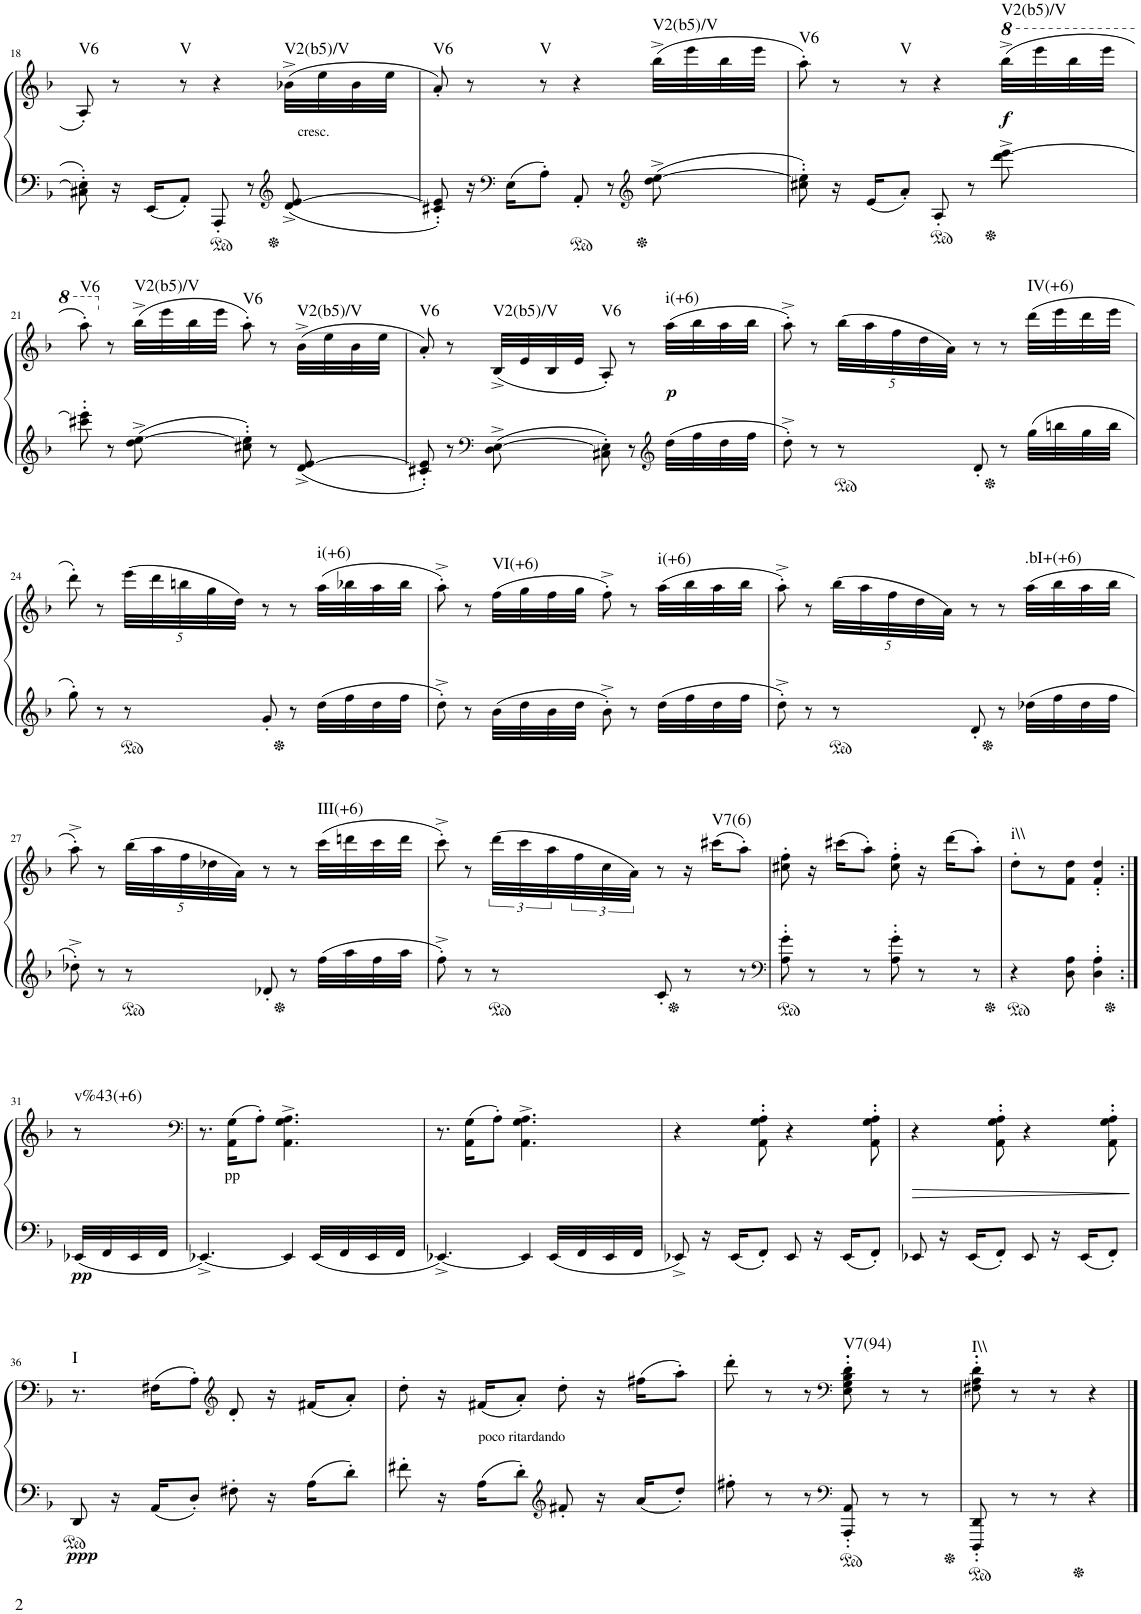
**kern	**kern	**text	**dynam	**harte
*part1	*part1	*part1	*part1	*part1
*staff2	*staff1	*staff1	*staff1/2	*
*I"Piano	*	*	*	*
*I'Pno.	*	*	*	*
!!LO:PB:g=z
*clefF4	*clefG2	*	*	*
*k[b-]	*k[b-]	*	*	*
*d:	*d:	*	*	*
*M6/8	*M6/8	*	*	*
=18	=18	=18	=18	=18
!	!	!	!	!LO:H:kt=V6
8C#X\' 8E\]'	8A'/	.	.	N
16r	8r	.	.	.
16EE/KL	.	.	.	.
!	!	!	!	!LO:H:kt=V
8AA'/J	8r	.	.	N
8AAA'/	4r	.	.	.
8r	.	.	.	.
*clefG2	*	*	*	*
!	!LO:TX:b:t=cresc.	!	!	!LO:H:kt=V2(b5)/V
8d/^ [8e/^	(32b-X^\LLL	.	.	N
.	32ee\	.	.	.
.	32b-\	.	.	.
.	32ee\JJJ	.	.	.
=19	=19	=19	=19	=19
!	!	!	!	!LO:H:kt=V6
8c#X/' 8e/]'	8a'/)	.	.	N
16r	8r	.	.	.
*clefF4	*	*	*	*
16E\KL	.	.	.	.
!	!	!	!	!LO:H:kt=V
8A'\J	8r	.	.	N
8AA'/	4r	.	.	.
8r	.	.	.	.
*clefG2	*	*	*	*
!	!	!	!	!LO:H:kt=V2(b5)/V
8dd\^ [8ee\^	(32bb-^\LLL	.	.	N
.	32eee\	.	.	.
.	32bb-\	.	.	.
.	32eee\JJJ	.	.	.
=20	=20	=20	=20	=20
!	!	!	!	!LO:H:kt=V6
8cc#X\' 8ee\]'	8aa'\)	.	.	N
16r	8r	.	.	.
16e/KL	.	.	.	.
!	!	!	!	!LO:H:kt=V
8a'/J	8r	.	.	N
8A'/	4r	.	.	.
8r	.	.	.	.
*	*8va	*	*	*
!	!	!	!LO:DY:b	!LO:H:kt=V2(b5)/V
8ddd\^ [8eee\^	(32bbb-^\LLL	.	f	N
.	32eeee\	.	.	.
.	32bbb-\	.	.	.
.	32eeee\JJJ	.	.	.
!!LO:LB:g=z
=21	=21	=21	=21	=21
!	!	!	!	!LO:H:kt=V6
8ccc#X\' 8eee\]'	8aaa'\)	.	.	N
*	*X8va	*	*	*
8r	8r	.	.	.
!	!	!	!	!LO:H:kt=V2(b5)/V
8dd\^ [8ee\^	(32bb-^\LLL	.	.	N
.	32eee\	.	.	.
.	32bb-\	.	.	.
.	32eee\JJJ	.	.	.
!	!	!	!	!LO:H:kt=V6
8cc#X\' 8ee\]'	8aa'\)	.	.	N
8r	8r	.	.	.
!	!	!	!	!LO:H:kt=V2(b5)/V
8d/^ [8e/^	(32b-^\LLL	.	.	N
.	32ee\	.	.	.
.	32b-\	.	.	.
.	32ee\JJJ	.	.	.
=22	=22	=22	=22	=22
!	!	!	!	!LO:H:kt=V6
8c#X/' 8e/]'	8a'/)	.	.	N
8r	8r	.	.	.
*clefF4	*	*	*	*
!	!	!	!	!LO:H:kt=V2(b5)/V
8D\^ [8E\^	(32B-^/LLL	.	.	N
.	32e/	.	.	.
.	32B-/	.	.	.
.	32e/JJJ	.	.	.
!	!	!	!	!LO:H:kt=V6
8C#X\' 8E\]'	8A'/)	.	.	N
8r	8r	.	.	.
*clefG2	*	*	*	*
!	!	!	!LO:DY:b	!LO:H:kt=i(+6)
32dd\LLL	(32aa\LLL	.	p	N
32ff\	32bb-\	.	.	.
32dd\	32aa\	.	.	.
32ff\JJJ	32bb-\JJJ	.	.	.
=23	=23	=23	=23	=23
8dd'^\	8aa'^\)	.	.	.
8r	8r	.	.	.
*	*Xbrackettup	*	*	*
8r	(40bb-\LLL	.	.	.
.	40aa\	.	.	.
.	40ff\	.	.	.
.	40dd\	.	.	.
.	40a\JJJ)	.	.	.
8d'/	8r	.	.	.
8r	8r	.	.	.
!	!	!	!	!LO:H:kt=IV(+6)
32gg\LLL	(32ddd\LLL	.	.	N
32bbn\	32eee\	.	.	.
32gg\	32ddd\	.	.	.
32bb\JJJ	32eee\JJJ	.	.	.
!!LO:LB:g=z
=24	=24	=24	=24	=24
8gg'\	8ddd'\)	.	.	.
8r	8r	.	.	.
8r	(40eee\LLL	.	.	.
.	40ddd\	.	.	.
.	40bbn\	.	.	.
.	40gg\	.	.	.
.	40dd\JJJ)	.	.	.
8g'/	8r	.	.	.
8r	8r	.	.	.
!	!	!	!	!LO:H:kt=i(+6)
32dd\LLL	(32aa\LLL	.	.	N
32ff\	32bb-X\	.	.	.
32dd\	32aa\	.	.	.
32ff\JJJ	32bb-\JJJ	.	.	.
=25	=25	=25	=25	=25
8dd'^\	8aa'^\)	.	.	.
8r	8r	.	.	.
!	!	!	!	!LO:H:kt=VI(+6)
32b-\LLL	(32ff\LLL	.	.	N
32dd\	32gg\	.	.	.
32b-\	32ff\	.	.	.
32dd\JJJ	32gg\JJJ	.	.	.
8b-'^\	8ff'^\)	.	.	.
8r	8r	.	.	.
!	!	!	!	!LO:H:kt=i(+6)
32dd\LLL	(32aa\LLL	.	.	N
32ff\	32bb-\	.	.	.
32dd\	32aa\	.	.	.
32ff\JJJ	32bb-\JJJ	.	.	.
=26	=26	=26	=26	=26
8dd'^\	8aa'^\)	.	.	.
8r	8r	.	.	.
8r	(40bb-\LLL	.	.	.
.	40aa\	.	.	.
.	40ff\	.	.	.
.	40dd\	.	.	.
.	40a\JJJ)	.	.	.
8d'/	8r	.	.	.
8r	8r	.	.	.
!	!	!	!	!LO:H:kt=.bI+(+6)
32dd-X\LLL	(32aa\LLL	.	.	N
32ff\	32bb-\	.	.	.
32dd-\	32aa\	.	.	.
32ff\JJJ	32bb-\JJJ	.	.	.
!!LO:LB:g=z
=27	=27	=27	=27	=27
8dd-X'^\	8aa'^\)	.	.	.
8r	8r	.	.	.
8r	(40bb-\LLL	.	.	.
.	40aa\	.	.	.
.	40ff\	.	.	.
.	40dd-X\	.	.	.
.	40a\JJJ)	.	.	.
8d-X'/	8r	.	.	.
8r	8r	.	.	.
!	!	!	!	!LO:H:kt=III(+6)
32ff\LLL	(32ccc\LLL	.	.	N
32aa\	32dddn\	.	.	.
32ff\	32ccc\	.	.	.
32aa\JJJ	32ddd\JJJ	.	.	.
=28	=28	=28	=28	=28
8ff'^\	8ccc'^\)	.	.	.
8r	8r	.	.	.
*	*brackettup	*	*	*
8r	(48ddd\LLL	.	.	.
.	48ccc\	.	.	.
.	48aa\	.	.	.
.	48ff\	.	.	.
.	48cc\	.	.	.
.	48a\JJJ)	.	.	.
8c'/	8r	.	.	.
8r	16r	.	.	.
!	!	!	!	!LO:H:kt=V7(6)
.	(16ccc#X\KL	.	.	N
8r	8aa'\J)	.	.	.
=29	=29	=29	=29	=29
*clefF4	*	*	*	*
8A\' 8g\'	8cc#X\' 8ff\'	.	.	.
8r	16r	.	.	.
.	(16ccc#X\KL	.	.	.
8r	8aa'\J)	.	.	.
8A\' 8g\'	8cc#\' 8ff\'	.	.	.
8r	16r	.	.	.
.	(16ddd\KL	.	.	.
8r	8aa'\J)	.	.	.
=30	=30	=30	=30	=30
!	!	!	!	!LO:H:kt=i\\
4r	8dd'\L	.	.	N
.	8r	.	.	.
8D\ 8A\	8f\ 8dd\J	.	.	.
4D\' 4A\'	4f/' 4dd/'	.	.	.
!!LO:LB:g=z
=31:|!	=31:|!	=31:|!	=31:|!	=31:|!
!	!	!	!LO:DY:b=2	!LO:H:kt=v%43(+6)
32EE-X/LLL	8r	.	pp	N
32FF/	.	.	.	.
32EE-/	.	.	.	.
32FF/JJJ	.	.	.	.
=32	=32	=32	=32	=32
*	*clefF4	*	*	*
[4.EE-X^/	8.r	.	.	.
!	!	!LO:LY:b	!	!
.	(16AA\ 16G\KL	pp	.	.
.	8A'\J)	.	.	.
4EE-/]	4.AA\^ 4.G\^ 4.A\^	.	.	.
32EE-/LLL	.	.	.	.
32FF/	.	.	.	.
32EE-/	.	.	.	.
32FF/JJJ	.	.	.	.
=33	=33	=33	=33	=33
[4.EE-X^/	8.r	.	.	.
.	(16AA\ 16G\KL	.	.	.
.	8A'\J)	.	.	.
4EE-/]	4.AA\^ 4.G\^ 4.A\^	.	.	.
32EE-/LLL	.	.	.	.
32FF/	.	.	.	.
32EE-/	.	.	.	.
32FF/JJJ	.	.	.	.
=34	=34	=34	=34	=34
8EE-X^/	4r	.	.	.
16r	.	.	.	.
16EE-/KL	.	.	.	.
8FF'/J	8AA\' 8G\' 8A\'	.	.	.
8EE-/	4r	.	.	.
16r	.	.	.	.
16EE-/KL	.	.	.	.
8FF'/J	8AA\' 8G\' 8A\'	.	.	.
=35	=35	=35	=35	=35
!	!	!	!LO:HP:b	!
8EE-X/	4r	.	>	.
16r	.	.	.	.
16EE-/KL	.	.	.	.
8FF'/J	8AA\' 8G\' 8A\'	.	.	.
8EE-/	4r	.	.	.
16r	.	.	.	.
16EE-/KL	.	.	.	.
8FF'/J	8AA\' 8G\' 8A\'	.	.	.
.	.	.	]	.
!!LO:LB:g=z
=36	=36	=36	=36	=36
!	!	!	!LO:DY:b=2	!LO:H:kt=I
8DD/	8.r	.	ppp	N
16r	.	.	.	.
16AA/KL	(16F#X\KL	.	.	.
8D'/J	8A'\J)	.	.	.
*	*clefG2	*	*	*
8F#X'\	8d'/	.	.	.
16r	16r	.	.	.
16A\KL	(16f#X/KL	.	.	.
8d'\J	8a'/J)	.	.	.
=37	=37	=37	=37	=37
8f#X'\	8dd'\	.	.	.
16r	16r	.	.	.
!	!LO:TX:b:t=poco ritardando	!	!	!
16A\KL	(16f#X/KL	.	.	.
8d'\J	8a'/J)	.	.	.
*clefG2	*	*	*	*
8f#X'/	8dd'\	.	.	.
16r	16r	.	.	.
16a/KL	(16ff#X\KL	.	.	.
8dd'/J	8aa'\J)	.	.	.
=38	=38	=38	=38	=38
8ff#X'\	8ddd'\	.	.	.
8r	8r	.	.	.
8r	8r	.	.	.
*clefF4	*clefF4	*	*	*
!	!	!	!	!LO:H:kt=V7(94)
8AAA/' 8AA/'	8E\' 8G\' 8B-\' 8d\'	.	.	N
8r	8r	.	.	.
8r	8r	.	.	.
=39	=39	=39	=39	=39
!	!	!	!	!LO:H:kt=I\\
8DDD/' 8DD/'	8F#X\' 8A\' 8d\'	.	.	N
8r	8r	.	.	.
8r	8r	.	.	.
4r	4r	.	.	.
==	==	==	==	==
*-	*-	*-	*-	*-
